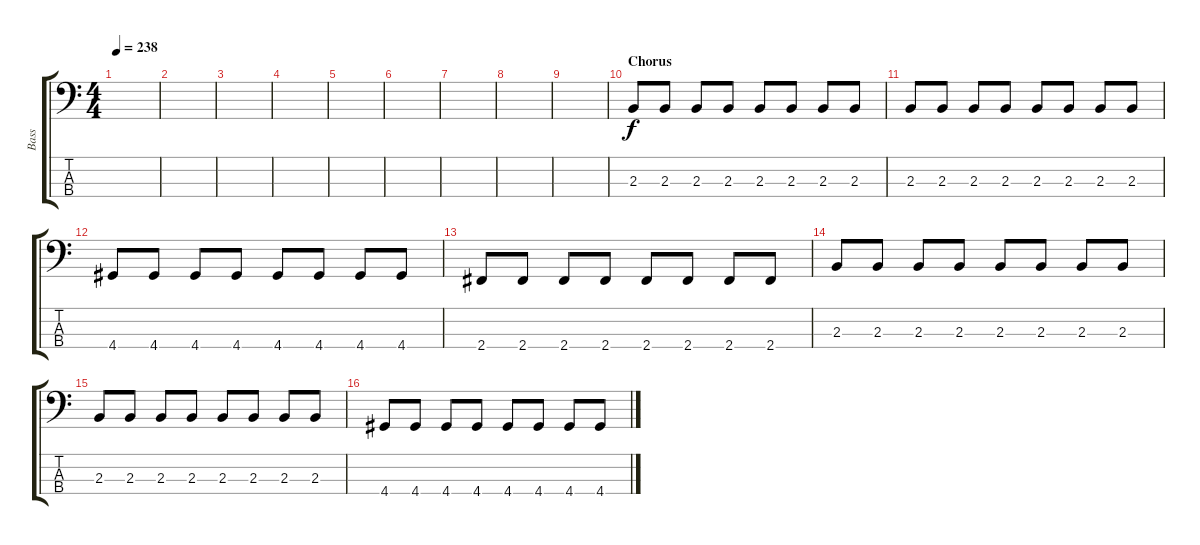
\track ("Bass" "Bass") {instrument electricbasspick}
\staff {score tabs}
\tuning (G2 D2 A1 E1) {hide}
\ts (4 4)
\tempo 238
\clef f4
\ks c
|
|
|
|
|
|
|
|
|
\section ("" "Chorus")
2.3.8 2.3.8 2.3.8 2.3.8 2.3.8 2.3.8 2.3.8 2.3.8 |
2.3.8 2.3.8 2.3.8 2.3.8 2.3.8 2.3.8 2.3.8 2.3.8 |
4.4.8 4.4.8 4.4.8 4.4.8 4.4.8 4.4.8 4.4.8 4.4.8 |
2.4.8 2.4.8 2.4.8 2.4.8 2.4.8 2.4.8 2.4.8 2.4.8 |
2.3.8 2.3.8 2.3.8 2.3.8 2.3.8 2.3.8 2.3.8 2.3.8 |
2.3.8 2.3.8 2.3.8 2.3.8 2.3.8 2.3.8 2.3.8 2.3.8 |
4.4.8 4.4.8 4.4.8 4.4.8 4.4.8 4.4.8 4.4.8 4.4.8
